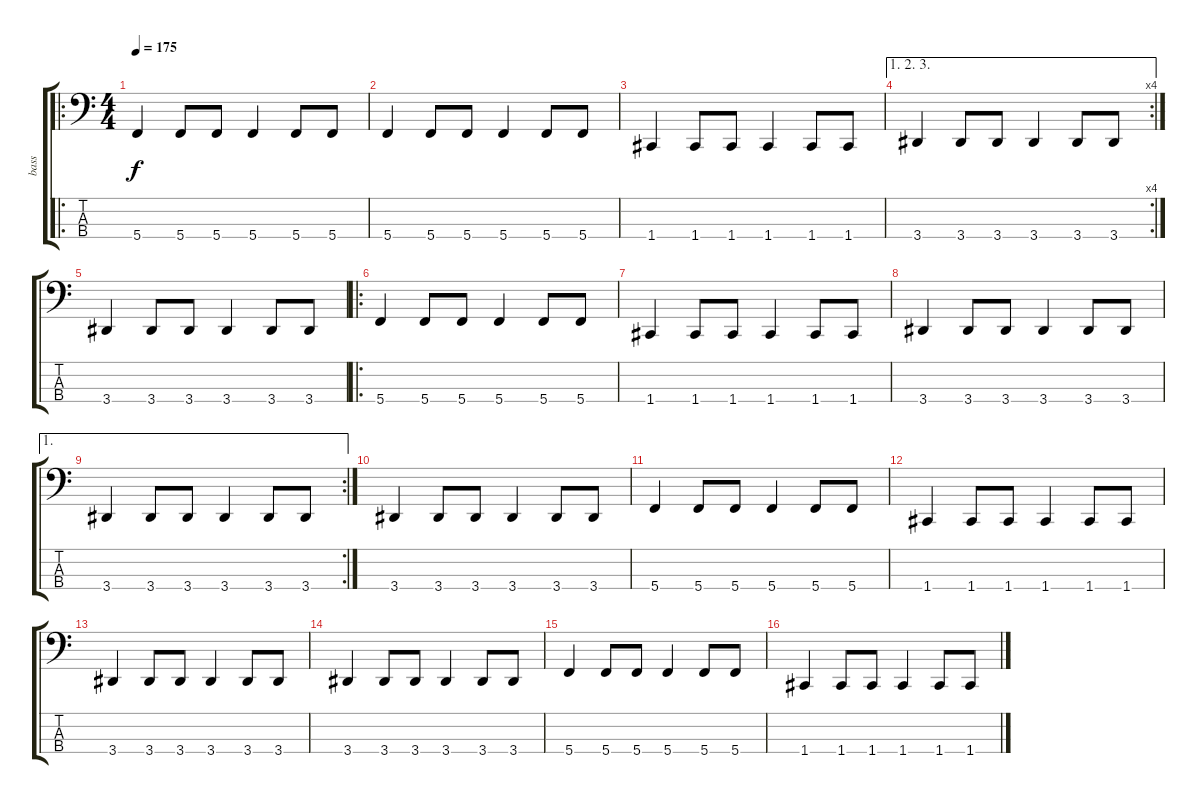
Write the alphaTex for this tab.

\track ("bass" "bass") {instrument electricbassfinger}
\staff {score tabs}
\tuning (Eb2 Bb1 F1 C1) {hide}
\ro
\ts (4 4)
\tempo 175
\clef f4
\ks c
5.4.4{dy f instrument electricbassfinger} 5.4.8 5.4.8 5.4.4 5.4.8 5.4.8 |
5.4.4 5.4.8 5.4.8 5.4.4 5.4.8 5.4.8 |
1.4.4 1.4.8 1.4.8 1.4.4 1.4.8 1.4.8 |
\ae (1 2 3)
\rc 4
3.4.4 3.4.8 3.4.8 3.4.4 3.4.8 3.4.8 |
3.4.4 3.4.8 3.4.8 3.4.4 3.4.8 3.4.8 |
\ro
5.4.4 5.4.8 5.4.8 5.4.4 5.4.8 5.4.8 |
1.4.4 1.4.8 1.4.8 1.4.4 1.4.8 1.4.8 |
3.4.4 3.4.8 3.4.8 3.4.4 3.4.8 3.4.8 |
\ae 1
\rc 2
3.4.4 3.4.8 3.4.8 3.4.4 3.4.8 3.4.8 |
3.4.4 3.4.8 3.4.8 3.4.4 3.4.8 3.4.8 |
5.4.4 5.4.8 5.4.8 5.4.4 5.4.8 5.4.8 |
1.4.4 1.4.8 1.4.8 1.4.4 1.4.8 1.4.8 |
3.4.4 3.4.8 3.4.8 3.4.4 3.4.8 3.4.8 |
3.4.4 3.4.8 3.4.8 3.4.4 3.4.8 3.4.8 |
5.4.4 5.4.8 5.4.8 5.4.4 5.4.8 5.4.8 |
1.4.4 1.4.8 1.4.8 1.4.4 1.4.8 1.4.8
